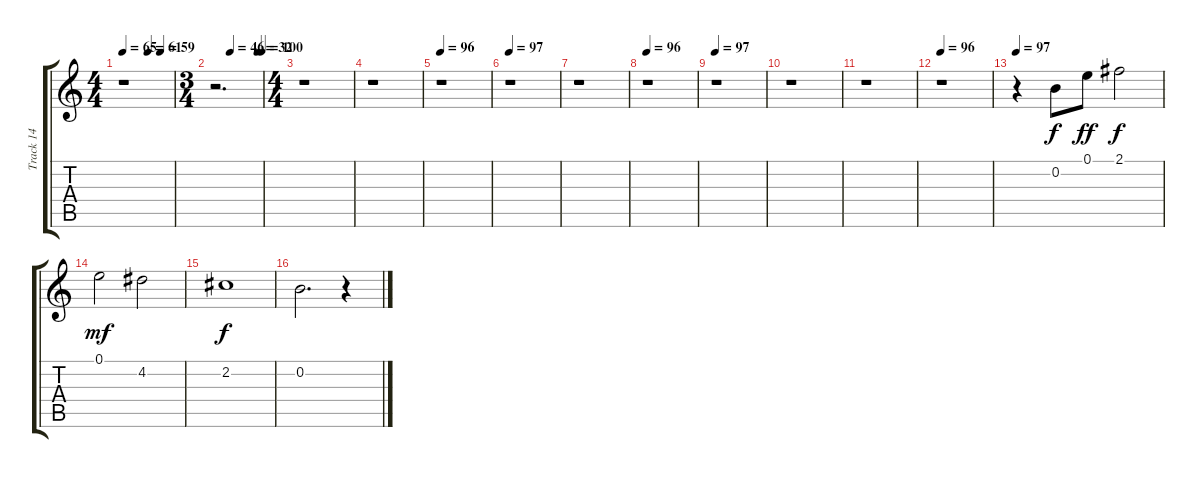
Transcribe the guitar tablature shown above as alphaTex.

\track ("Track 14" "Track 14") {instrument overdrivenguitar}
\staff {score tabs}
\tuning (E4 B3 G3 D3 A2 E2) {hide}
\ts (4 4)
\tempo 65
\tempo (61 0.5)
\tempo (59 0.75)
\clef g2
\ks c
r.1{dy mf} |
\ts (3 4)
\tempo (46 0.3333333333333333)
\tempo (32 0.9166666666666666)
\tempo (100 1)
r.2{d} |
\ts (4 4)
r.1 |
r.1 |
\tempo 96
r.1 |
\tempo 97
r.1 |
r.1 |
\tempo 96
r.1 |
\tempo 97
r.1 |
r.1 |
r.1 |
\tempo 96
r.1 |
\tempo 97
r.4 0.2.8{dy f instrument trombone} 0.1.8{dy ff} 2.1.2{dy f} |
0.1.2{dy mf} 4.2.2 |
2.2.1{dy f} |
0.2.2{d} r.4
